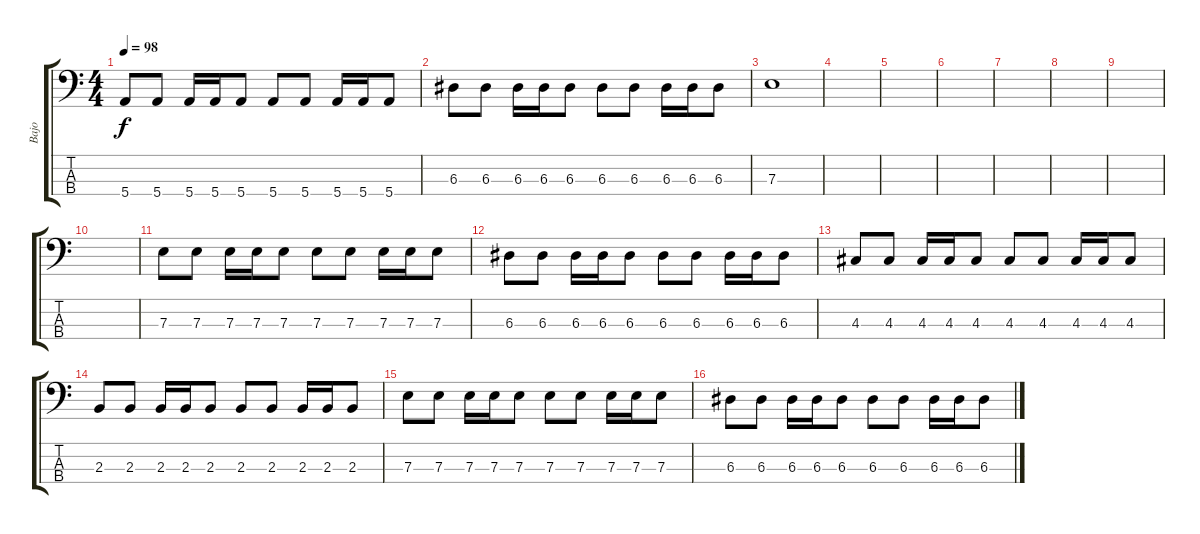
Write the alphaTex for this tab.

\track ("Bajo" "Bajo") {instrument electricbassfinger}
\staff {score tabs}
\tuning (G2 D2 A1 E1) {hide}
\ts (4 4)
\tempo 98
\clef f4
\ks c
5.4.8{dy f} 5.4.8 5.4.16 5.4.16 5.4.8 5.4.8 5.4.8 5.4.16 5.4.16 5.4.8 |
6.3.8 6.3.8 6.3.16 6.3.16 6.3.8 6.3.8 6.3.8 6.3.16 6.3.16 6.3.8 |
7.3.1 |
|
|
|
|
|
|
|
7.3.8 7.3.8 7.3.16 7.3.16 7.3.8 7.3.8 7.3.8 7.3.16 7.3.16 7.3.8 |
6.3.8 6.3.8 6.3.16 6.3.16 6.3.8 6.3.8 6.3.8 6.3.16 6.3.16 6.3.8 |
4.3.8 4.3.8 4.3.16 4.3.16 4.3.8 4.3.8 4.3.8 4.3.16 4.3.16 4.3.8 |
2.3.8 2.3.8 2.3.16 2.3.16 2.3.8 2.3.8 2.3.8 2.3.16 2.3.16 2.3.8 |
7.3.8 7.3.8 7.3.16 7.3.16 7.3.8 7.3.8 7.3.8 7.3.16 7.3.16 7.3.8 |
6.3.8 6.3.8 6.3.16 6.3.16 6.3.8 6.3.8 6.3.8 6.3.16 6.3.16 6.3.8
